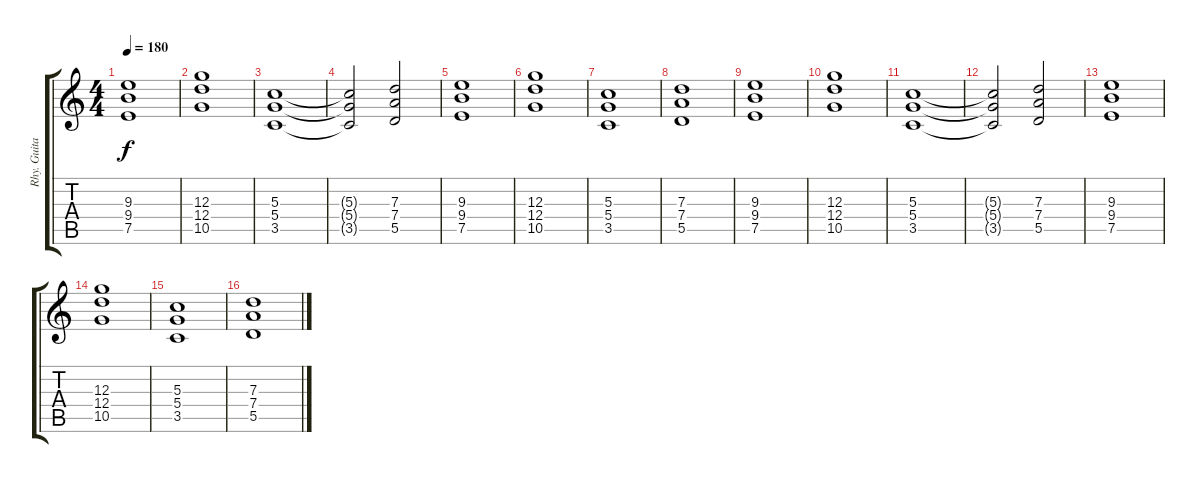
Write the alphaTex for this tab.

\track ("Rhy. Guitar 2" "Rhy. Guita") {instrument distortionguitar}
\staff {score tabs}
\tuning (E4 B3 G3 D3 A2 E2) {hide}
\ts (4 4)
\tempo 180
\clef g2
\ks c
(9.3 9.4 7.5).1{dy f} |
(12.3 12.4 10.5).1 |
(5.3 5.4 3.5).1 |
(5.3{t} 5.4{t} 3.5{t}).2 (7.3 7.4 5.5).2 |
(9.3 9.4 7.5).1 |
(12.3 12.4 10.5).1 |
(5.3 5.4 3.5).1 |
(7.3 7.4 5.5).1 |
(9.3 9.4 7.5).1 |
(12.3 12.4 10.5).1 |
(5.3 5.4 3.5).1 |
(5.3{t} 5.4{t} 3.5{t}).2 (7.3 7.4 5.5).2 |
(9.3 9.4 7.5).1 |
(12.3 12.4 10.5).1 |
(5.3 5.4 3.5).1 |
(7.3 7.4 5.5).1
